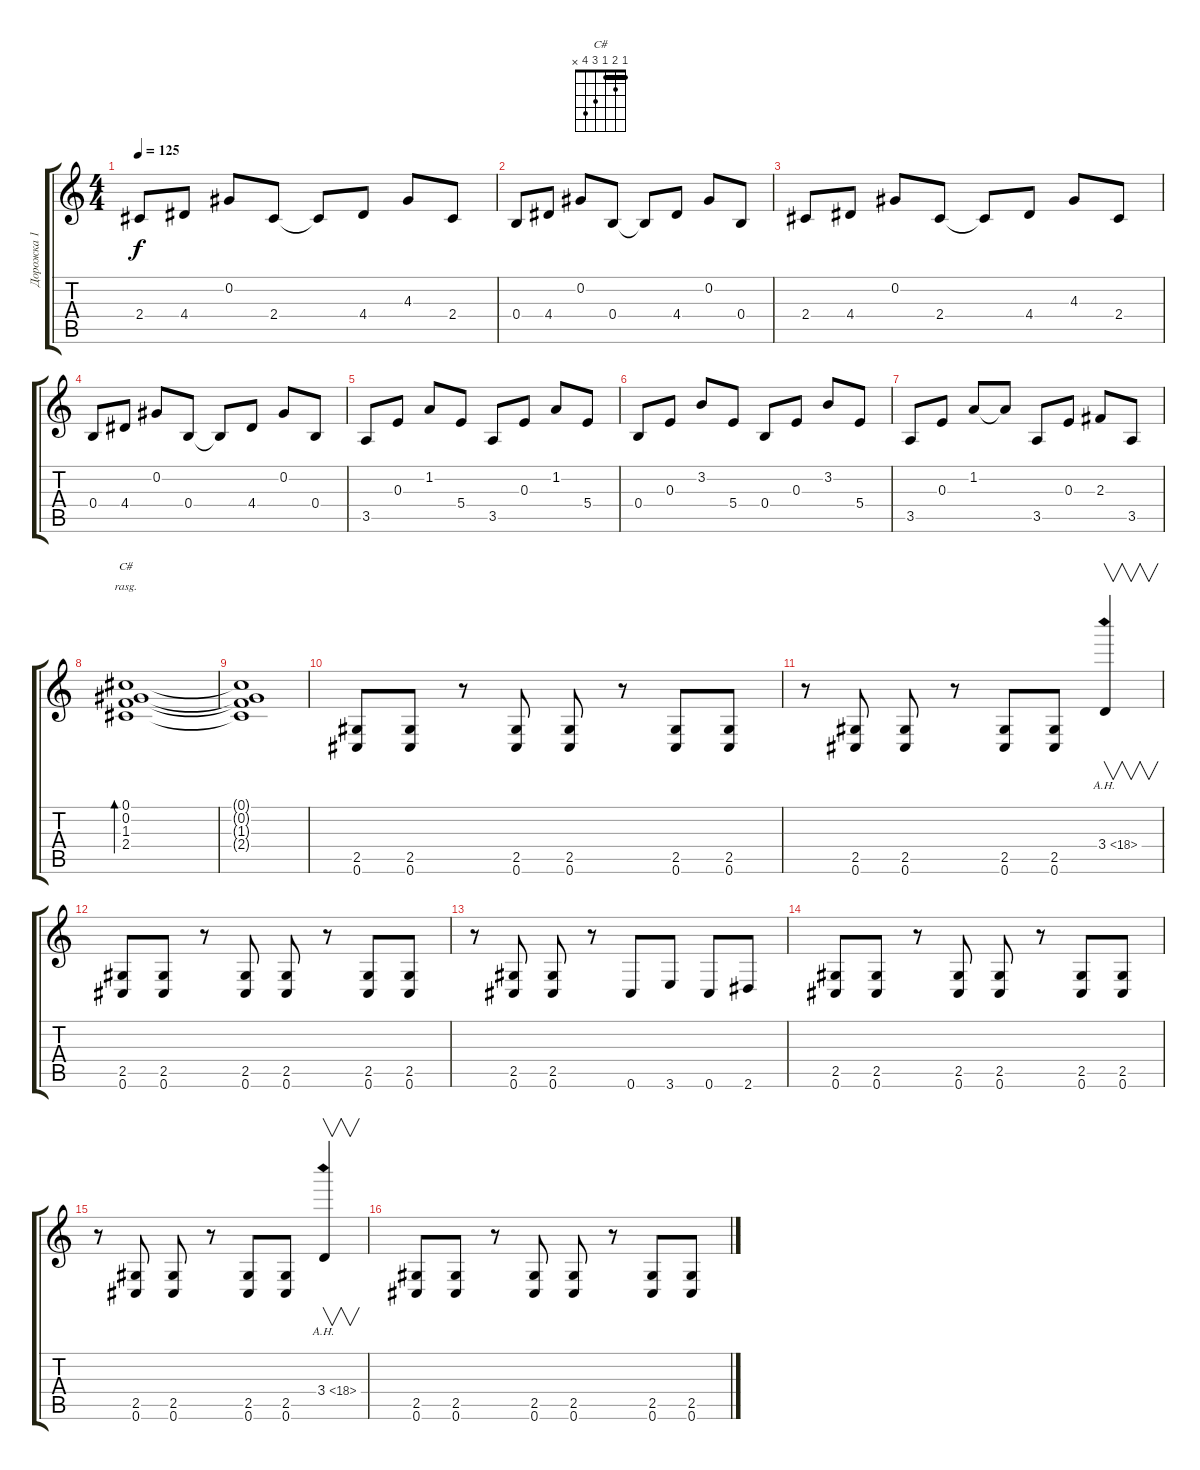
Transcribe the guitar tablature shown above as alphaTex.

\track ("Дорожка 1" "Дорожка 1") {instrument distortionguitar}
\staff {score tabs}
\tuning (Db4 Ab3 E3 B2 Gb2 Db2) {hide}
\chord ("C#" 1 2 1 3 4 x) {barre 1}
\ts (4 4)
\tempo 125
\clef g2
\ks c
2.4.8{dy f instrument electricguitarclean} 4.4.8 0.2.8 2.4.8 2.4{t}.8 4.4.8 4.3.8 2.4.8 |
0.4.8 4.4.8 0.2.8 0.4.8 0.4{t}.8 4.4.8 0.2.8 0.4.8 |
2.4.8{instrument electricguitarclean} 4.4.8 0.2.8 2.4.8 2.4{t}.8 4.4.8 4.3.8 2.4.8 |
0.4.8 4.4.8 0.2.8 0.4.8 0.4{t}.8 4.4.8 0.2.8 0.4.8 |
3.5.8 0.3.8 1.2.8 5.4.8 3.5.8 0.3.8 1.2.8 5.4.8 |
0.4.8 0.3.8 3.2.8 5.4.8 0.4.8 0.3.8 3.2.8 5.4.8 |
3.5.8 0.3.8 1.2.8 1.2{t}.8 3.5.8 0.3.8 2.3.8 3.5.8 |
(0.1 0.2 1.3 2.4).1{bd 480 ch "C#" rasg ii} |
(0.1{t} 0.2{t} 1.3{t} 2.4{t}).1 |
(2.5 0.6).8{instrument distortionguitar} (2.5 0.6).8 r.8 (2.5 0.6).8 (2.5 0.6).8 r.8 (2.5 0.6).8 (2.5 0.6).8 |
r.8 (2.5 0.6).8 (2.5 0.6).8 r.8 (2.5 0.6).8 (2.5 0.6).8 3.4{ah 15}.4{v} |
(2.5 0.6).8 (2.5 0.6).8 r.8 (2.5 0.6).8 (2.5 0.6).8 r.8 (2.5 0.6).8 (2.5 0.6).8 |
r.8 (2.5 0.6).8 (2.5 0.6).8 r.8 0.6.8 3.6.8 0.6.8 2.6.8 |
(2.5 0.6).8 (2.5 0.6).8 r.8 (2.5 0.6).8 (2.5 0.6).8 r.8 (2.5 0.6).8 (2.5 0.6).8 |
r.8 (2.5 0.6).8 (2.5 0.6).8 r.8 (2.5 0.6).8 (2.5 0.6).8 3.4{ah 15}.4{v} |
(2.5 0.6).8 (2.5 0.6).8 r.8 (2.5 0.6).8 (2.5 0.6).8 r.8 (2.5 0.6).8 (2.5 0.6).8
